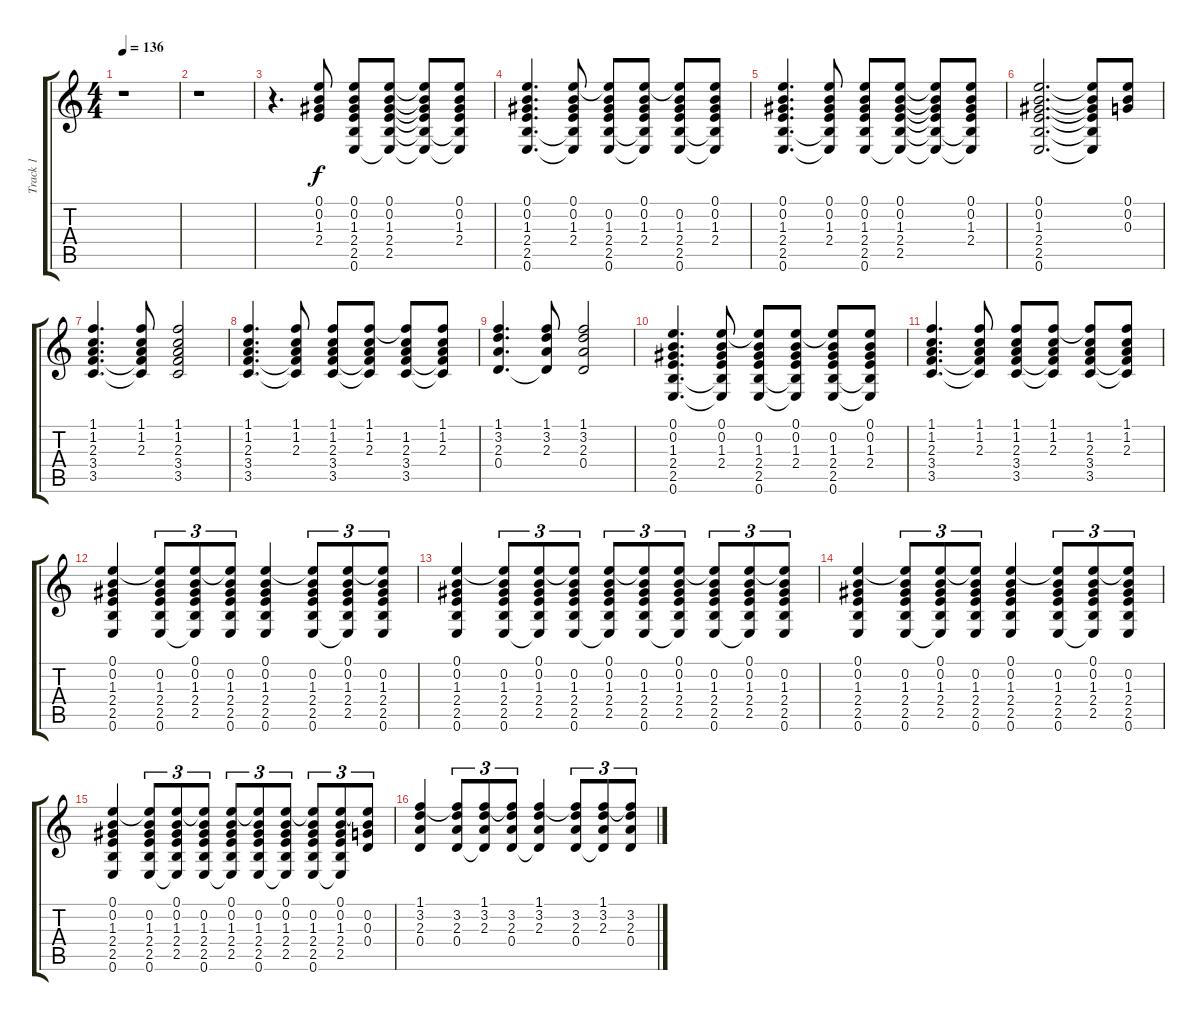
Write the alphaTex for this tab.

\track ("Track 1" "Track 1") {instrument acousticguitarsteel}
\staff {score tabs}
\tuning (E4 B3 G3 D3 A2 E2) {hide}
\ts (4 4)
\tempo 136
\clef g2
\ks c
r.1{dy f balance 2 instrument acousticguitarsteel} |
r.1 |
r.4{d} (0.1 0.2 1.3 2.4).8 (0.1 0.2 1.3 2.4 2.5 0.6).8 (0.1 0.2 1.3 2.4 2.5 0.6{t}).8 (0.1{t} 0.2{t} 1.3{t} 2.4{t} 2.5{t} 0.6{t}).8 (0.1 0.2 1.3 2.4 2.5{t} 0.6{t}).8 |
(0.1 0.2 1.3 2.4 2.5 0.6).4{d} (0.1 0.2 1.3 2.4 2.5{t} 0.6{t}).8 (0.1{t} 0.2 1.3 2.4 2.5 0.6).8 (0.1 0.2 1.3 2.4 2.5{t} 0.6{t}).8 (0.1{t} 0.2 1.3 2.4 2.5 0.6).8 (0.1 0.2 1.3 2.4 2.5{t} 0.6{t}).8 |
(0.1 0.2 1.3 2.4 2.5 0.6).4{d} (0.1 0.2 1.3 2.4 2.5{t} 0.6{t}).8 (0.1 0.2 1.3 2.4 2.5 0.6).8 (0.1 0.2 1.3 2.4 2.5 0.6{t}).8 (0.1{t} 0.2{t} 1.3{t} 2.4{t} 2.5{t} 0.6{t}).8 (0.1 0.2 1.3 2.4 2.5{t} 0.6{t}).8 |
(0.1 0.2 1.3 2.4 2.5 0.6).2{d} (0.1{t} 0.2{t} 1.3{t} 2.4{t} 2.5{t} 0.6{t}).8 (0.1 0.2 0.3).8 |
(1.1 1.2 2.3 3.4 3.5).4{d} (1.1 1.2 2.3 3.4{t} 3.5{t}).8 (1.1 1.2 2.3 3.4 3.5).2 |
(1.1 1.2 2.3 3.4 3.5).4{d} (1.1 1.2 2.3 3.4{t} 3.5{t}).8 (1.1 1.2 2.3 3.4 3.5).8 (1.1 1.2 2.3 3.4{t} 3.5{t}).8 (1.1{t} 1.2 2.3 3.4 3.5).8 (1.1 1.2 2.3 3.4{t} 3.5{t}).8 |
(1.1 3.2 2.3 0.4).4{d} (1.1 3.2 2.3 0.4{t}).8 (1.1 3.2 2.3 0.4).2 |
(0.1 0.2 1.3 2.4 2.5 0.6).4{d} (0.1 0.2 1.3 2.4 2.5{t} 0.6{t}).8 (0.1{t} 0.2 1.3 2.4 2.5 0.6).8 (0.1 0.2 1.3 2.4 2.5{t} 0.6{t}).8 (0.1{t} 0.2 1.3 2.4 2.5 0.6).8 (0.1 0.2 1.3 2.4 2.5{t} 0.6{t}).8 |
(1.1 1.2 2.3 3.4 3.5).4{d} (1.1 1.2 2.3 3.4{t} 3.5{t}).8 (1.1 1.2 2.3 3.4 3.5).8 (1.1 1.2 2.3 3.4{t} 3.5{t}).8 (1.1{t} 1.2 2.3 3.4 3.5).8 (1.1 1.2 2.3 3.4{t} 3.5{t}).8 |
(0.1 0.2 1.3 2.4 2.5 0.6).4 (0.1{t} 0.2 1.3 2.4 2.5 0.6).8{tu (3 2)} (0.1 0.2 1.3 2.4 2.5 0.6{t}).8{tu (3 2)} (0.1{t} 0.2 1.3 2.4 2.5 0.6).8{tu (3 2)} (0.1 0.2 1.3 2.4 2.5 0.6).4 (0.1{t} 0.2 1.3 2.4 2.5 0.6).8{tu (3 2)} (0.1 0.2 1.3 2.4 2.5 0.6{t}).8{tu (3 2)} (0.1{t} 0.2 1.3 2.4 2.5 0.6).8{tu (3 2)} |
(0.1 0.2 1.3 2.4 2.5 0.6).4 (0.1{t} 0.2 1.3 2.4 2.5 0.6).8{tu (3 2)} (0.1 0.2 1.3 2.4 2.5 0.6{t}).8{tu (3 2)} (0.1{t} 0.2 1.3 2.4 2.5 0.6).8{tu (3 2)} (0.1 0.2 1.3 2.4 2.5 0.6{t}).8{tu (3 2)} (0.1{t} 0.2 1.3 2.4 2.5 0.6).8{tu (3 2)} (0.1 0.2 1.3 2.4 2.5 0.6{t}).8{tu (3 2)} (0.1{t} 0.2 1.3 2.4 2.5 0.6).8{tu (3 2)} (0.1 0.2 1.3 2.4 2.5 0.6{t}).8{tu (3 2)} (0.1{t} 0.2 1.3 2.4 2.5 0.6).8{tu (3 2)} |
(0.1 0.2 1.3 2.4 2.5 0.6).4 (0.1{t} 0.2 1.3 2.4 2.5 0.6).8{tu (3 2)} (0.1 0.2 1.3 2.4 2.5 0.6{t}).8{tu (3 2)} (0.1{t} 0.2 1.3 2.4 2.5 0.6).8{tu (3 2)} (0.1 0.2 1.3 2.4 2.5 0.6).4 (0.1{t} 0.2 1.3 2.4 2.5 0.6).8{tu (3 2)} (0.1 0.2 1.3 2.4 2.5 0.6{t}).8{tu (3 2)} (0.1{t} 0.2 1.3 2.4 2.5 0.6).8{tu (3 2)} |
(0.1 0.2 1.3 2.4 2.5 0.6).4 (0.1{t} 0.2 1.3 2.4 2.5 0.6).8{tu (3 2)} (0.1 0.2 1.3 2.4 2.5 0.6{t}).8{tu (3 2)} (0.1{t} 0.2 1.3 2.4 2.5 0.6).8{tu (3 2)} (0.1 0.2 1.3 2.4 2.5 0.6{t}).8{tu (3 2)} (0.1{t} 0.2 1.3 2.4 2.5 0.6).8{tu (3 2)} (0.1 0.2 1.3 2.4 2.5 0.6{t}).8{tu (3 2)} (0.1{t} 0.2 1.3 2.4 2.5 0.6).8{tu (3 2)} (0.1 0.2 1.3 2.4 2.5 0.6{t}).8{tu (3 2)} (0.1{t} 0.2 0.3 0.4).8{tu (3 2)} |
(1.1 3.2 2.3 0.4).4 (1.1{t} 3.2 2.3 0.4).8{tu (3 2)} (1.1 3.2 2.3 0.4{t}).8{tu (3 2)} (1.1{t} 3.2 2.3 0.4).8{tu (3 2)} (1.1 3.2 2.3 0.4{t}).4 (1.1{t} 3.2 2.3 0.4).8{tu (3 2)} (1.1 3.2 2.3 0.4{t}).8{tu (3 2)} (1.1{t} 3.2 2.3 0.4).8{tu (3 2)}
